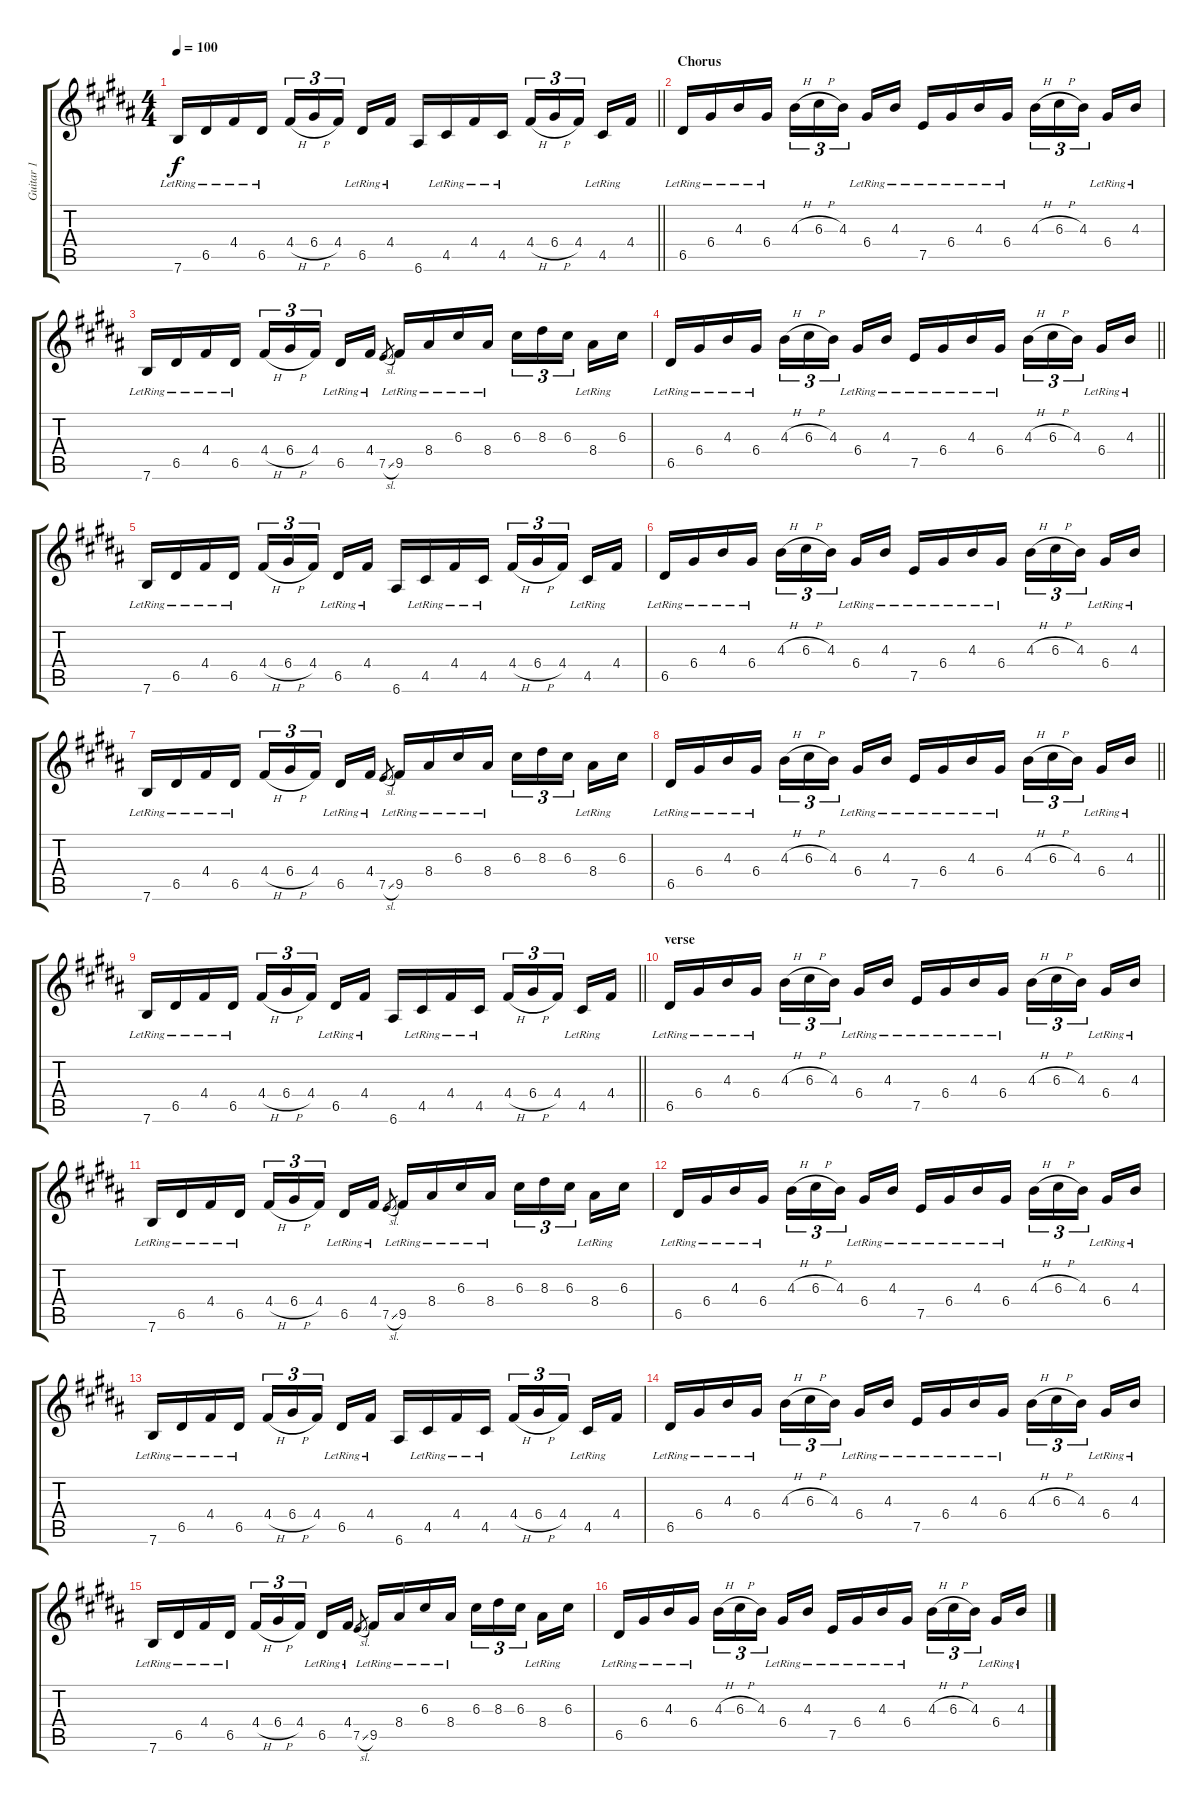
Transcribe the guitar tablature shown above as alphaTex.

\track ("Guitar 1" "Guitar 1") {instrument electricguitarjazz}
\staff {score tabs}
\tuning (E4 B3 G3 D3 A2 E2) {hide}
\ts (4 4)
\tempo 100
\clef g2
\barLineRight lightlight
\ks b
7.6{lr}.16{dy f} 6.5{lr}.16 4.4{lr}.16 6.5{lr}.16 4.4{h}.16{tu (3 2)} 6.4{h}.16{tu (3 2)} 4.4.16{tu (3 2) beam splitsecondary} 6.5{lr}.16 4.4{lr}.16 6.6.16 4.5{lr}.16 4.4{lr}.16 4.5{lr}.16 4.4{h}.16{tu (3 2)} 6.4{h}.16{tu (3 2)} 4.4.16{tu (3 2) beam splitsecondary} 4.5{lr}.16 4.4.16 |
\section ("" "Chorus")
6.5{lr}.16{volume 11} 6.4{lr}.16 4.3{lr}.16 6.4{lr}.16 4.3{h}.16{tu (3 2)} 6.3{h}.16{tu (3 2)} 4.3.16{tu (3 2) beam splitsecondary} 6.4{lr}.16 4.3{lr}.16 7.5{lr}.16 6.4{lr}.16 4.3{lr}.16 6.4{lr}.16 4.3{h}.16{tu (3 2)} 6.3{h}.16{tu (3 2)} 4.3.16{tu (3 2) beam splitsecondary} 6.4{lr}.16 4.3{lr}.16 |
7.6{lr}.16 6.5{lr}.16 4.4{lr}.16 6.5{lr}.16 4.4{h}.16{tu (3 2)} 6.4{h}.16{tu (3 2)} 4.4.16{tu (3 2) beam splitsecondary} 6.5{lr}.16 4.4{lr}.16 7.5{sl}.8{gr} 9.5{lr}.16 8.4{lr}.16 6.3{lr}.16 8.4{lr}.16 6.3.16{tu (3 2)} 8.3.16{tu (3 2)} 6.3.16{tu (3 2) beam splitsecondary} 8.4{lr}.16 6.3.16 |
\barLineRight lightlight
6.5{lr}.16 6.4{lr}.16 4.3{lr}.16 6.4{lr}.16 4.3{h}.16{tu (3 2)} 6.3{h}.16{tu (3 2)} 4.3.16{tu (3 2) beam splitsecondary} 6.4{lr}.16 4.3{lr}.16 7.5{lr}.16 6.4{lr}.16 4.3{lr}.16 6.4{lr}.16 4.3{h}.16{tu (3 2)} 6.3{h}.16{tu (3 2)} 4.3.16{tu (3 2) beam splitsecondary} 6.4{lr}.16 4.3{lr}.16 |
7.6{lr}.16 6.5{lr}.16 4.4{lr}.16 6.5{lr}.16 4.4{h}.16{tu (3 2)} 6.4{h}.16{tu (3 2)} 4.4.16{tu (3 2) beam splitsecondary} 6.5{lr}.16 4.4{lr}.16 6.6.16 4.5{lr}.16 4.4{lr}.16 4.5{lr}.16 4.4{h}.16{tu (3 2)} 6.4{h}.16{tu (3 2)} 4.4.16{tu (3 2) beam splitsecondary} 4.5{lr}.16 4.4.16 |
6.5{lr}.16{volume 11} 6.4{lr}.16 4.3{lr}.16 6.4{lr}.16 4.3{h}.16{tu (3 2)} 6.3{h}.16{tu (3 2)} 4.3.16{tu (3 2) beam splitsecondary} 6.4{lr}.16 4.3{lr}.16 7.5{lr}.16 6.4{lr}.16 4.3{lr}.16 6.4{lr}.16 4.3{h}.16{tu (3 2)} 6.3{h}.16{tu (3 2)} 4.3.16{tu (3 2) beam splitsecondary} 6.4{lr}.16 4.3{lr}.16 |
7.6{lr}.16 6.5{lr}.16 4.4{lr}.16 6.5{lr}.16 4.4{h}.16{tu (3 2)} 6.4{h}.16{tu (3 2)} 4.4.16{tu (3 2) beam splitsecondary} 6.5{lr}.16 4.4{lr}.16 7.5{sl}.8{gr} 9.5{lr}.16 8.4{lr}.16 6.3{lr}.16 8.4{lr}.16 6.3.16{tu (3 2)} 8.3.16{tu (3 2)} 6.3.16{tu (3 2) beam splitsecondary} 8.4{lr}.16 6.3.16 |
\barLineRight lightlight
6.5{lr}.16 6.4{lr}.16 4.3{lr}.16 6.4{lr}.16 4.3{h}.16{tu (3 2)} 6.3{h}.16{tu (3 2)} 4.3.16{tu (3 2) beam splitsecondary} 6.4{lr}.16 4.3{lr}.16 7.5{lr}.16 6.4{lr}.16 4.3{lr}.16 6.4{lr}.16 4.3{h}.16{tu (3 2)} 6.3{h}.16{tu (3 2)} 4.3.16{tu (3 2) beam splitsecondary} 6.4{lr}.16 4.3{lr}.16 |
\barLineRight lightlight
7.6{lr}.16 6.5{lr}.16 4.4{lr}.16 6.5{lr}.16 4.4{h}.16{tu (3 2)} 6.4{h}.16{tu (3 2)} 4.4.16{tu (3 2) beam splitsecondary} 6.5{lr}.16 4.4{lr}.16 6.6.16 4.5{lr}.16 4.4{lr}.16 4.5{lr}.16 4.4{h}.16{tu (3 2)} 6.4{h}.16{tu (3 2)} 4.4.16{tu (3 2) beam splitsecondary} 4.5{lr}.16 4.4.16 |
\section ("" "verse")
6.5{lr}.16{volume 11} 6.4{lr}.16 4.3{lr}.16 6.4{lr}.16 4.3{h}.16{tu (3 2)} 6.3{h}.16{tu (3 2)} 4.3.16{tu (3 2) beam splitsecondary} 6.4{lr}.16 4.3{lr}.16 7.5{lr}.16 6.4{lr}.16 4.3{lr}.16 6.4{lr}.16 4.3{h}.16{tu (3 2)} 6.3{h}.16{tu (3 2)} 4.3.16{tu (3 2) beam splitsecondary} 6.4{lr}.16 4.3{lr}.16 |
7.6{lr}.16 6.5{lr}.16 4.4{lr}.16 6.5{lr}.16 4.4{h}.16{tu (3 2)} 6.4{h}.16{tu (3 2)} 4.4.16{tu (3 2) beam splitsecondary} 6.5{lr}.16 4.4{lr}.16 7.5{sl}.8{gr} 9.5{lr}.16 8.4{lr}.16 6.3{lr}.16 8.4{lr}.16 6.3.16{tu (3 2)} 8.3.16{tu (3 2)} 6.3.16{tu (3 2) beam splitsecondary} 8.4{lr}.16 6.3.16 |
6.5{lr}.16 6.4{lr}.16 4.3{lr}.16 6.4{lr}.16 4.3{h}.16{tu (3 2)} 6.3{h}.16{tu (3 2)} 4.3.16{tu (3 2) beam splitsecondary} 6.4{lr}.16 4.3{lr}.16 7.5{lr}.16 6.4{lr}.16 4.3{lr}.16 6.4{lr}.16 4.3{h}.16{tu (3 2)} 6.3{h}.16{tu (3 2)} 4.3.16{tu (3 2) beam splitsecondary} 6.4{lr}.16 4.3{lr}.16 |
7.6{lr}.16 6.5{lr}.16 4.4{lr}.16 6.5{lr}.16 4.4{h}.16{tu (3 2)} 6.4{h}.16{tu (3 2)} 4.4.16{tu (3 2) beam splitsecondary} 6.5{lr}.16 4.4{lr}.16 6.6.16 4.5{lr}.16 4.4{lr}.16 4.5{lr}.16 4.4{h}.16{tu (3 2)} 6.4{h}.16{tu (3 2)} 4.4.16{tu (3 2) beam splitsecondary} 4.5{lr}.16 4.4.16 |
6.5{lr}.16{volume 11} 6.4{lr}.16 4.3{lr}.16 6.4{lr}.16 4.3{h}.16{tu (3 2)} 6.3{h}.16{tu (3 2)} 4.3.16{tu (3 2) beam splitsecondary} 6.4{lr}.16 4.3{lr}.16 7.5{lr}.16 6.4{lr}.16 4.3{lr}.16 6.4{lr}.16 4.3{h}.16{tu (3 2)} 6.3{h}.16{tu (3 2)} 4.3.16{tu (3 2) beam splitsecondary} 6.4{lr}.16 4.3{lr}.16 |
7.6{lr}.16 6.5{lr}.16 4.4{lr}.16 6.5{lr}.16 4.4{h}.16{tu (3 2)} 6.4{h}.16{tu (3 2)} 4.4.16{tu (3 2) beam splitsecondary} 6.5{lr}.16 4.4{lr}.16 7.5{sl}.8{gr} 9.5{lr}.16 8.4{lr}.16 6.3{lr}.16 8.4{lr}.16 6.3.16{tu (3 2)} 8.3.16{tu (3 2)} 6.3.16{tu (3 2) beam splitsecondary} 8.4{lr}.16 6.3.16 |
6.5{lr}.16 6.4{lr}.16 4.3{lr}.16 6.4{lr}.16 4.3{h}.16{tu (3 2)} 6.3{h}.16{tu (3 2)} 4.3.16{tu (3 2) beam splitsecondary} 6.4{lr}.16 4.3{lr}.16 7.5{lr}.16 6.4{lr}.16 4.3{lr}.16 6.4{lr}.16 4.3{h}.16{tu (3 2)} 6.3{h}.16{tu (3 2)} 4.3.16{tu (3 2) beam splitsecondary} 6.4{lr}.16 4.3{lr}.16
